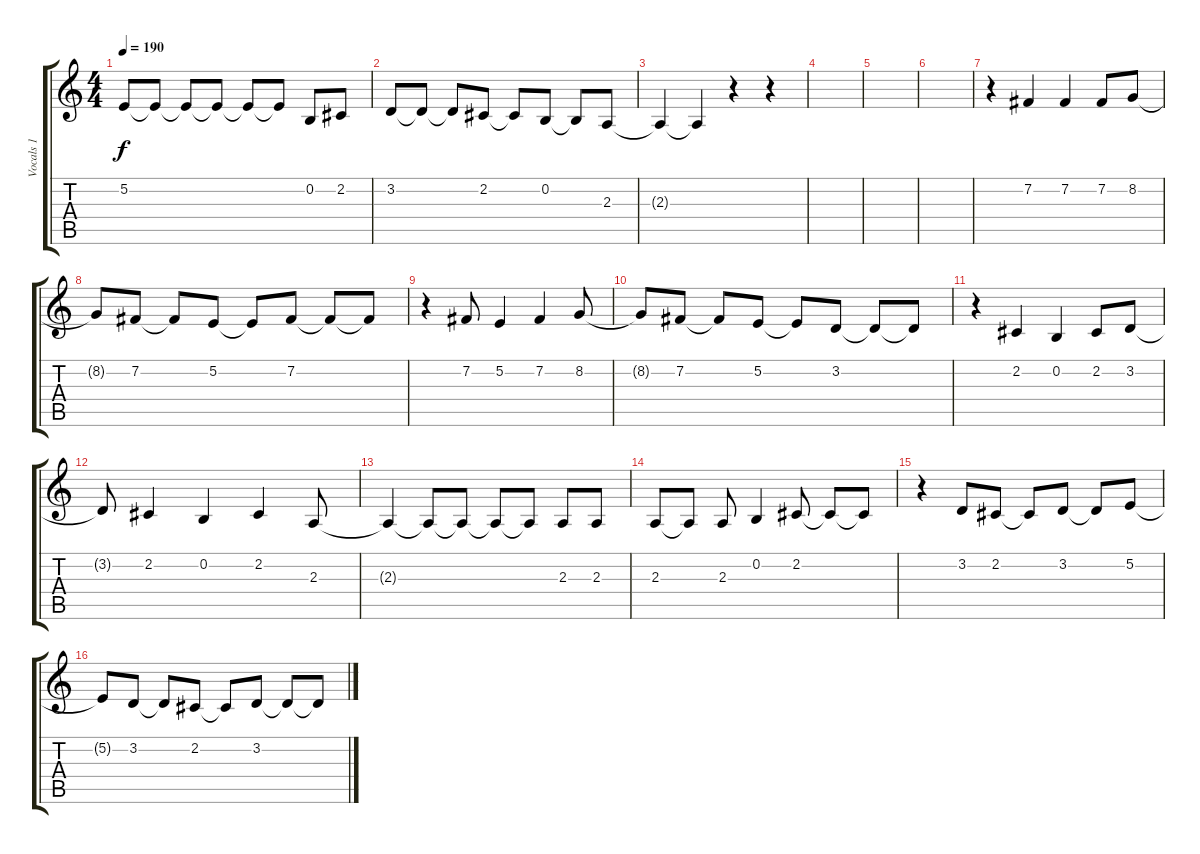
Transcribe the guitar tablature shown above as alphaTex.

\track ("Vocals 1" "Vocals 1") {instrument altosax}
\staff {score tabs}
\tuning (E4 B3 G3 D3 A2 E2) {hide}
\ts (4 4)
\tempo 190
\clef g2
\ks c
5.2{t}.8{dy f} 5.2{t}.8 5.2{t}.8 5.2{t}.8 5.2{t}.8 5.2{t}.8 0.2.8 2.2.8 |
3.2.8 3.2{t}.8 3.2{t}.8 2.2.8 2.2{t}.8 0.2.8 0.2{t}.8 2.3.8 |
2.3{t}.4 2.3{t}.4 r.4 r.4 |
|
|
|
r.4 7.2.4 7.2.4 7.2.8 8.2.8 |
8.2{t}.8 7.2.8 7.2{t}.8 5.2.8 5.2{t}.8 7.2.8 7.2{t}.8 7.2{t}.8 |
r.4 7.2.8 5.2.4 7.2.4 8.2.8 |
8.2{t}.8 7.2.8 7.2{t}.8 5.2.8 5.2{t}.8 3.2.8 3.2{t}.8 3.2{t}.8 |
r.4 2.2.4 0.2.4 2.2.8 3.2.8 |
3.2{t}.8 2.2.4 0.2.4 2.2.4 2.3.8 |
2.3{t}.4 2.3{t}.8 2.3{t}.8 2.3{t}.8 2.3{t}.8 2.3.8 2.3.8 |
2.3.8 2.3{t}.8 2.3.8 0.2.4 2.2.8 2.2{t}.8 2.2{t}.8 |
r.4 3.2.8 2.2.8 2.2{t}.8 3.2.8 3.2{t}.8 5.2.8 |
5.2{t}.8 3.2.8 3.2{t}.8 2.2.8 2.2{t}.8 3.2.8 3.2{t}.8 3.2{t}.8
